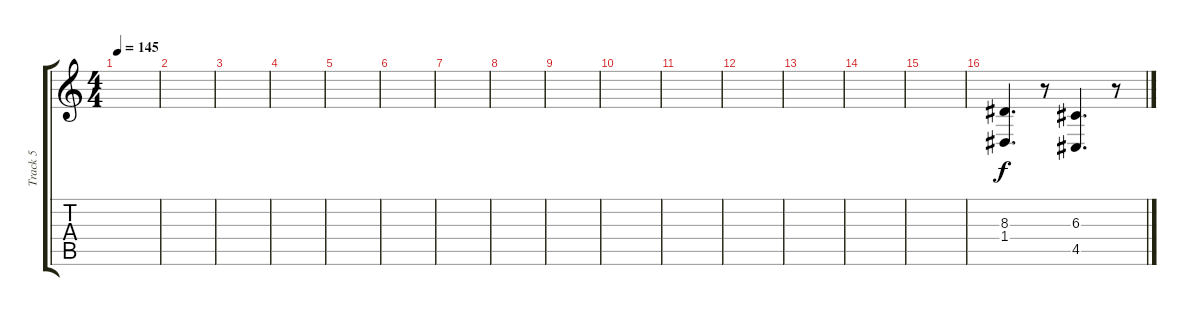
\track ("Track 5" "Track 5") {instrument frenchhorn}
\staff {score tabs}
\tuning (E4 B3 G3 D3 A2 E2) {hide}
\ts (4 4)
\tempo 145
\clef g2
\ks c
|
|
|
|
|
|
|
|
|
|
|
|
|
|
|
(8.3 1.4).4{d} r.8 (6.3 4.5).4{d} r.8
